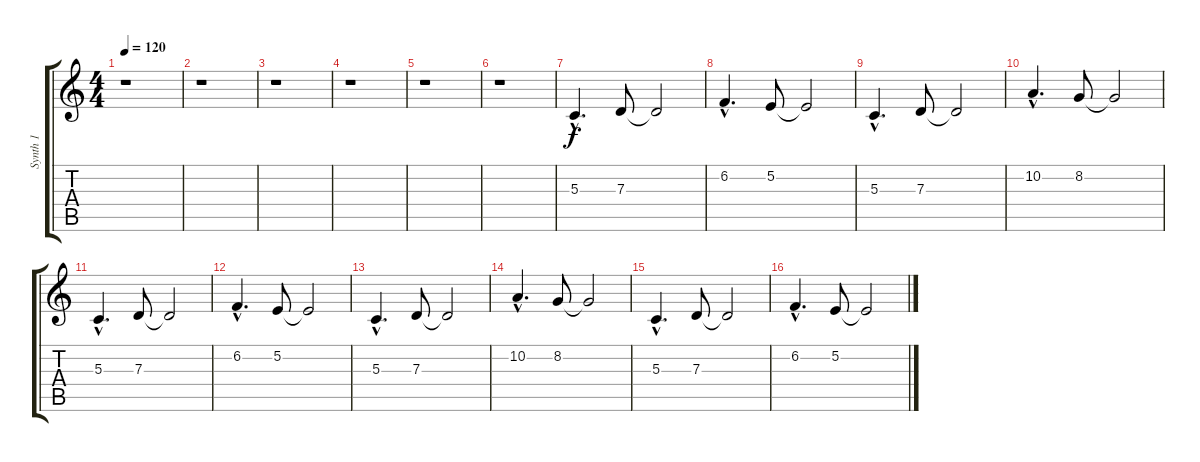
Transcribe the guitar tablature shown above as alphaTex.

\track ("Synth 1" "Synth 1") {instrument stringensemble1}
\staff {score tabs}
\tuning (E4 B3 G3 D3 A2 E2) {hide}
\ts (4 4)
\tempo 120
\clef g2
\ks c
r.1{dy f} |
r.1 |
r.1 |
r.1 |
r.1 |
r.1 |
5.3{hac}.4{d} 7.3.8 7.3{t}.2 |
6.2{hac}.4{d} 5.2.8 5.2{t}.2 |
5.3{hac}.4{d} 7.3.8 7.3{t}.2 |
10.2{hac}.4{d} 8.2.8 8.2{t}.2 |
5.3{hac}.4{d} 7.3.8 7.3{t}.2 |
6.2{hac}.4{d} 5.2.8 5.2{t}.2 |
5.3{hac}.4{d} 7.3.8 7.3{t}.2 |
10.2{hac}.4{d} 8.2.8 8.2{t}.2 |
5.3{hac}.4{d} 7.3.8 7.3{t}.2 |
6.2{hac}.4{d} 5.2.8 5.2{t}.2
